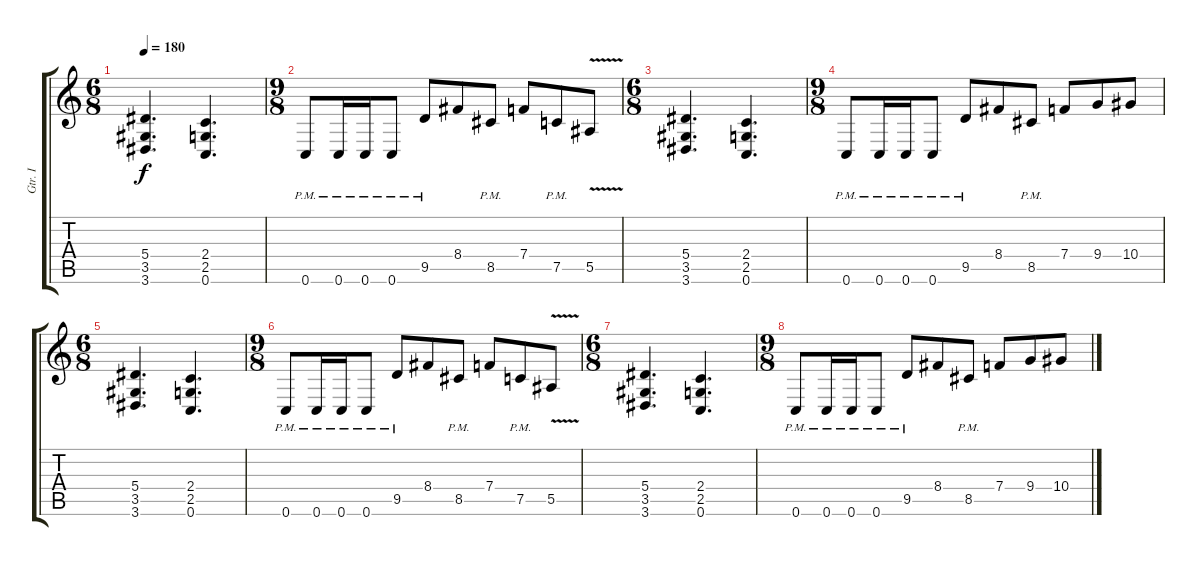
\track ("Gtr. I" "Gtr. I") {instrument overdrivenguitar}
\staff {score tabs}
\tuning (C4 G3 Eb3 Bb2 F2 C2) {hide}
\ts (6 8)
\section ("" "")
\tempo 180
\clef g2
\ks c
(5.4 3.5 3.6).4{d dy f} (2.4 2.5 0.6).4{d} |
\ts (9 8)
0.6{pm}.8 0.6{pm}.16 0.6{pm}.16 0.6{pm}.8 9.5{pm}.8 8.4.8 8.5{pm}.8 7.4.8 7.5{pm}.8 5.5{v}.8 |
\ts (6 8)
(5.4 3.5 3.6).4{d} (2.4 2.5 0.6).4{d} |
\ts (9 8)
0.6{pm}.8 0.6{pm}.16 0.6{pm}.16 0.6{pm}.8 9.5{pm}.8 8.4.8 8.5{pm}.8 7.4.8 9.4.8 10.4.8 |
\ts (6 8)
(5.4 3.5 3.6).4{d} (2.4 2.5 0.6).4{d} |
\ts (9 8)
0.6{pm}.8 0.6{pm}.16 0.6{pm}.16 0.6{pm}.8 9.5{pm}.8 8.4.8 8.5{pm}.8 7.4.8 7.5{pm}.8 5.5{v}.8 |
\ts (6 8)
(5.4 3.5 3.6).4{d} (2.4 2.5 0.6).4{d} |
\ts (9 8)
0.6{pm}.8 0.6{pm}.16 0.6{pm}.16 0.6{pm}.8 9.5{pm}.8 8.4.8 8.5{pm}.8 7.4.8 9.4.8 10.4.8
